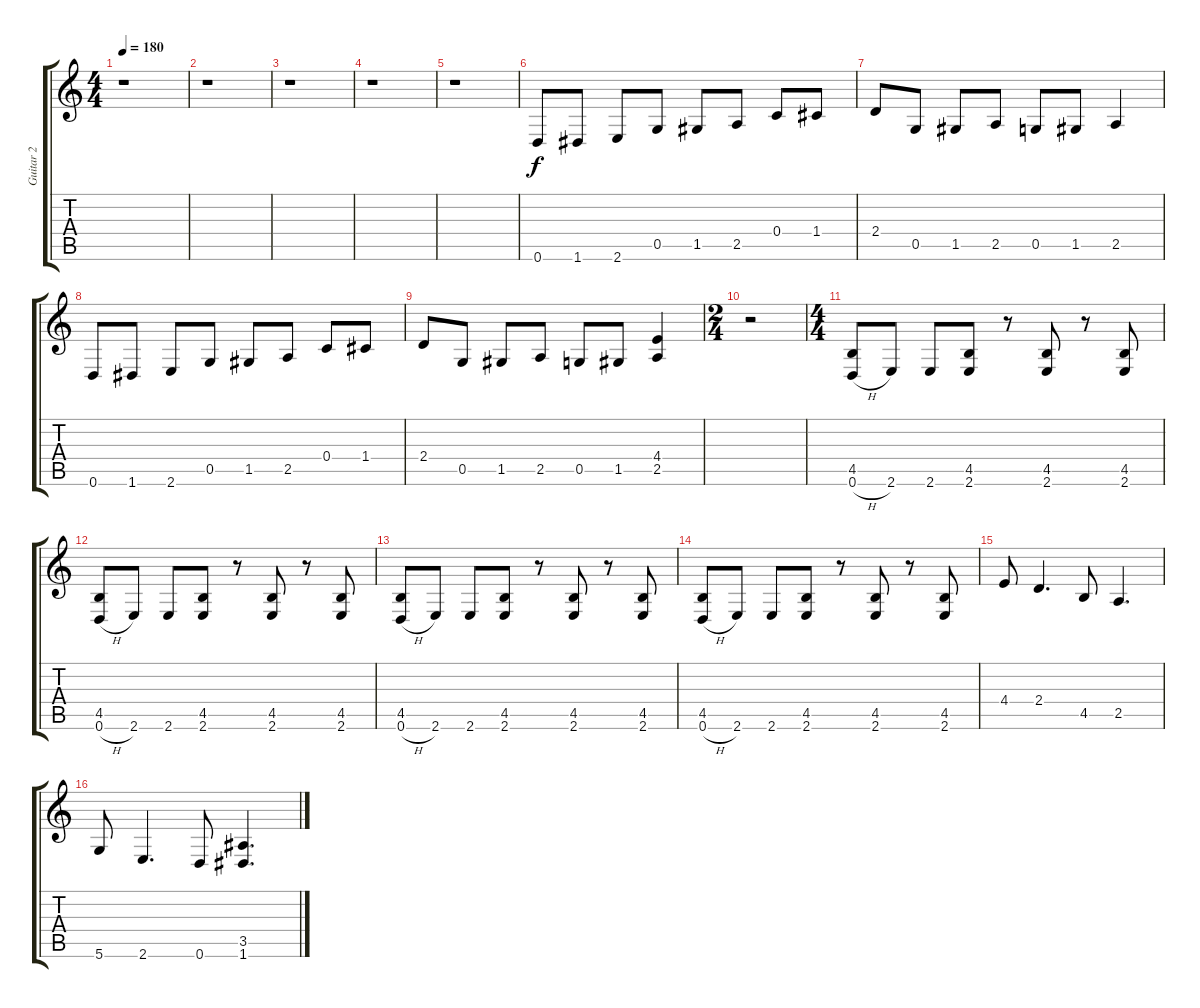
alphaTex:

\track ("Guitar 2" "Guitar 2") {instrument distortionguitar}
\staff {score tabs}
\tuning (D4 A3 F3 C3 G2 D2) {hide}
\ts (4 4)
\tempo 180
\clef g2
\ks c
r.1{dy f instrument distortionguitar} |
r.1 |
r.1 |
r.1 |
r.1 |
0.6.8 1.6.8 2.6.8 0.5.8 1.5.8 2.5.8 0.4.8 1.4.8 |
2.4.8 0.5.8 1.5.8 2.5.8 0.5.8 1.5.8 2.5.4 |
0.6.8 1.6.8 2.6.8 0.5.8 1.5.8 2.5.8 0.4.8 1.4.8 |
2.4.8 0.5.8 1.5.8 2.5.8 0.5.8 1.5.8 (4.4 2.5).4 |
\ts (2 4)
r.2 |
\ts (4 4)
(4.5 0.6{h}).8 2.6.8 2.6.8 (4.5 2.6).8 r.8 (4.5 2.6).8 r.8 (4.5 2.6).8 |
(4.5 0.6{h}).8 2.6.8 2.6.8 (4.5 2.6).8 r.8 (4.5 2.6).8 r.8 (4.5 2.6).8 |
(4.5 0.6{h}).8 2.6.8 2.6.8 (4.5 2.6).8 r.8 (4.5 2.6).8 r.8 (4.5 2.6).8 |
(4.5 0.6{h}).8 2.6.8 2.6.8 (4.5 2.6).8 r.8 (4.5 2.6).8 r.8 (4.5 2.6).8 |
4.4.8 2.4.4{d} 4.5.8 2.5.4{d} |
5.6.8 2.6.4{d} 0.6.8 (3.5 1.6).4{d}
